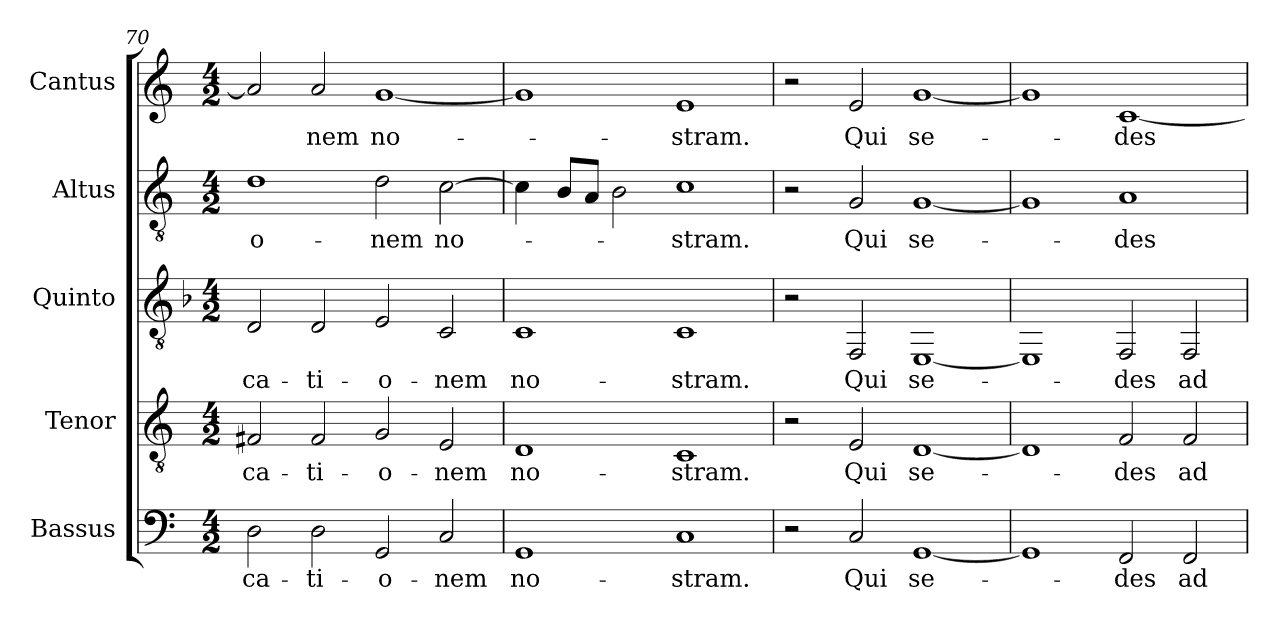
**kern	**text	**kern	**text	**kern	**text	**kern	**text	**kern	**text
*part5	*part5	*part4	*part4	*part3	*part3	*part2	*part2	*part1	*part1
*staff5	*staff5	*staff4	*staff4	*staff3	*staff3	*staff2	*staff2	*staff1	*staff1
*I"Bassus	*	*I"Tenor	*	*I"Quinto	*	*I"Altus	*	*I"Cantus	*
*clefF4	*	*clefGv2	*	*clefGv2	*	*clefGv2	*	*clefG2	*
*	*	*	*	*ITrd-4c-7	*	*	*	*	*
*k[]	*	*k[]	*	*k[]	*	*k[]	*	*k[]	*
*C:	*	*C:	*	*C:	*	*C:	*	*C:	*
*M4/2	*	*M4/2	*	*M4/2	*	*M4/2	*	*M4/2	*
=70	=70	=70	=70	=70	=70	=70	=70	=70	=70
!	!LO:LY:b:color=#000000	!	!	!	!	!	!	!	!
!	!	!	!LO:LY:b:color=#000000	!	!	!	!	!	!
!	!	!	!	!	!LO:LY:b:color=#000000	!	!	!	!
!	!	!	!	!	!	!	!LO:LY:b:color=#000000	!	!
2Di\	-ca-	2F#Xi/	-ca-	2Ai/	-ca-	1di	-o-	2ai/]	.
!	!LO:LY:b:color=#000000	!	!	!	!	!	!	!	!
!	!	!	!LO:LY:b:color=#000000	!	!	!	!	!	!
!	!	!	!	!	!LO:LY:b:color=#000000	!	!	!	!
!	!	!	!	!	!	!	!	!	!LO:LY:b:color=#000000
2Di\	-ti-	2F#i/	-ti-	2Ai/	-ti-	.	.	2ai/	-nem
!	!LO:LY:b:color=#000000	!	!	!	!	!	!	!	!
!	!	!	!LO:LY:b:color=#000000	!	!	!	!	!	!
!	!	!	!	!	!LO:LY:b:color=#000000	!	!	!	!
!	!	!	!	!	!	!	!LO:LY:b:color=#000000	!	!
!	!	!	!	!	!	!	!	!	!LO:LY:b:color=#000000
2GGi/	-o-	2Gi/	-o-	2Bi/	-o-	2di\	-nem	[<1gi	no-
!	!LO:LY:b:color=#000000	!	!	!	!	!	!	!	!
!	!	!	!LO:LY:b:color=#000000	!	!	!	!	!	!
!	!	!	!	!	!LO:LY:b:color=#000000	!	!	!	!
!	!	!	!	!	!	!	!LO:LY:b:color=#000000	!	!
2Ci/	-nem	2Ei/	-nem	2Gi/	-nem	[>2ci\	no-	.	.
=71	=71	=71	=71	=71	=71	=71	=71	=71	=71
!	!LO:LY:b:color=#000000	!	!	!	!	!	!	!	!
!	!	!	!LO:LY:b:color=#000000	!	!	!	!	!	!
!	!	!	!	!	!LO:LY:b:color=#000000	!	!	!	!
1GGi	no-	1Di	no-	1Gi	no-	4ci\]	.	1gi]	.
.	.	.	.	.	.	8Bi/L	.	.	.
.	.	.	.	.	.	8Ai/J	.	.	.
.	.	.	.	.	.	2Bi\	.	.	.
!	!LO:LY:b:color=#000000	!	!	!	!	!	!	!	!
!	!	!	!LO:LY:b:color=#000000	!	!	!	!	!	!
!	!	!	!	!	!LO:LY:b:color=#000000	!	!	!	!
!	!	!	!	!	!	!	!LO:LY:b:color=#000000	!	!
!	!	!	!	!	!	!	!	!	!LO:LY:b:color=#000000
1Ci	-stram.	1Ci	-stram.	1Gi	-stram.	1ci	-stram.	1ei	-stram.
!!LO:PB:g=z
=72	=72	=72	=72	=72	=72	=72	=72	=72	=72
2r	.	2r	.	2r	.	2r	.	2r	.
!	!LO:LY:b:color=#000000	!	!	!	!	!	!	!	!
!	!	!	!LO:LY:b:color=#000000	!	!	!	!	!	!
!	!	!	!	!	!LO:LY:b:color=#000000	!	!	!	!
!	!	!	!	!	!	!	!LO:LY:b:color=#000000	!	!
!	!	!	!	!	!	!	!	!	!LO:LY:b:color=#000000
2Ci/	Qui	2Ei/	Qui	2Ci/	Qui	2Gi/	Qui	2ei/	Qui
!	!LO:LY:b:color=#000000	!	!	!	!	!	!	!	!
!	!	!	!LO:LY:b:color=#000000	!	!	!	!	!	!
!	!	!	!	!	!LO:LY:b:color=#000000	!	!	!	!
!	!	!	!	!	!	!	!LO:LY:b:color=#000000	!	!
!	!	!	!	!	!	!	!	!	!LO:LY:b:color=#000000
[<1GGi	se-	[<1Di	se-	[<1BBi	se-	[<1Gi	se-	[<1gi	se-
=73	=73	=73	=73	=73	=73	=73	=73	=73	=73
1GGi]	.	1Di]	.	1BBi]	.	1Gi]	.	1gi]	.
!	!LO:LY:b:color=#000000	!	!	!	!	!	!	!	!
!	!	!	!LO:LY:b:color=#000000	!	!	!	!	!	!
!	!	!	!	!	!LO:LY:b:color=#000000	!	!	!	!
!	!	!	!	!	!	!	!LO:LY:b:color=#000000	!	!
!	!	!	!	!	!	!	!	!	!LO:LY:b:color=#000000
2FFi/	-des	2Fi/	-des	2Ci/	-des	1Ai	-des	[<1ci	-des
!	!LO:LY:b:color=#000000	!	!	!	!	!	!	!	!
!	!	!	!LO:LY:b:color=#000000	!	!	!	!	!	!
!	!	!	!	!	!LO:LY:b:color=#000000	!	!	!	!
2FFi/	ad	2Fi/	ad	2Ci/	ad	.	.	.	.
=	=	=	=	=	=	=	=	=	=
*-	*-	*-	*-	*-	*-	*-	*-	*-	*-
